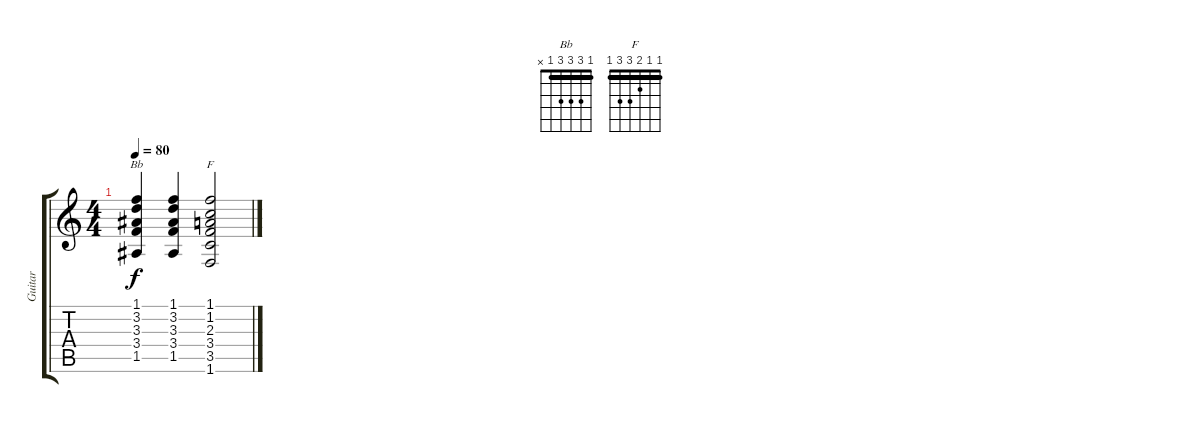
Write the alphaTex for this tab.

\track ("Guitar" "Guitar") {instrument electricguitarjazz}
\staff {score tabs}
\tuning (E4 B3 G3 D3 A2 E2) {hide}
\chord ("Bb" 1 3 3 3 1 x) {barre 1}
\chord ("F" 1 1 2 3 3 1) {barre 1}
\ts (4 4)
\tempo 80
\clef g2
\ks c
(1.1 3.2 3.3 3.4 1.5).4{ch "Bb" dy f} (1.1 3.2 3.3 3.4 1.5).4 (1.1 1.2 2.3 3.4 3.5 1.6).2{ch "F"}
